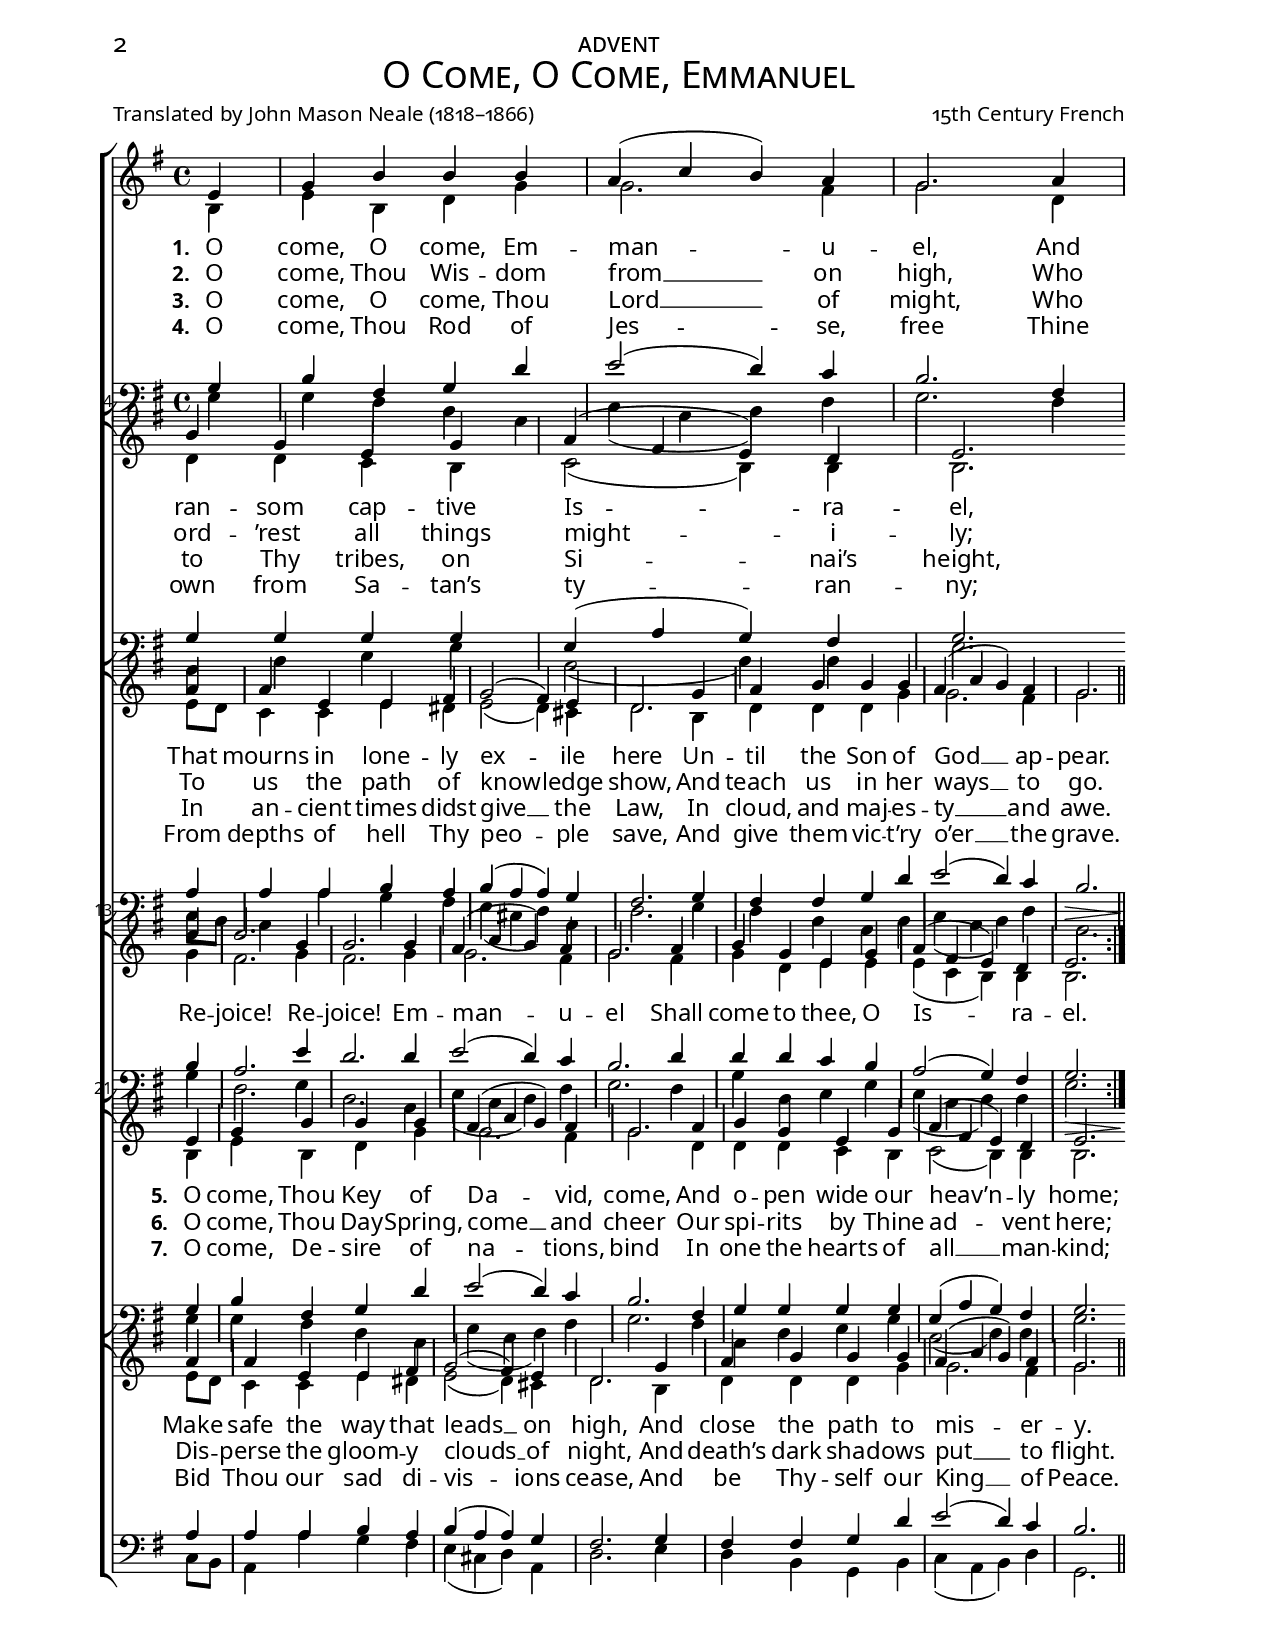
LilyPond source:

\version "2.14.2"
\include "util.ly"
\header {
  title = \markup{\override #'(font-name . "Garamond Premr Pro Smbd Subh"){ \abs-fontsize #18 \smallCapsOldStyle"O Come, O Come, Emmanuel"}}
  poet = \markup\oldStyleNum"Translated by John Mason Neale (1818–1866)"
  composer = \markup\oldStyleNum"15th Century French"
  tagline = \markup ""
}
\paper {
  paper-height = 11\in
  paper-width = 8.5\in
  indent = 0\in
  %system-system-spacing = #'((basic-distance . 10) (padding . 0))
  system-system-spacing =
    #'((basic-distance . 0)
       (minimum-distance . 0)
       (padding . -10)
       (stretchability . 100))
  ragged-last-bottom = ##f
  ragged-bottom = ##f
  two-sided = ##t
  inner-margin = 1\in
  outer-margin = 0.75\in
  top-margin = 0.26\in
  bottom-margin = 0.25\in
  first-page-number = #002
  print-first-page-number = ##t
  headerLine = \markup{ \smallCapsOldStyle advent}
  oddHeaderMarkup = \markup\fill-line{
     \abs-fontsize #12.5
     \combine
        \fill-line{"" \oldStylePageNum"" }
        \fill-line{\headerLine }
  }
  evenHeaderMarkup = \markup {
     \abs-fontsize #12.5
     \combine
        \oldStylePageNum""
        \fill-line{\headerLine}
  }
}
#(set-global-staff-size 18) \paper{ #(define fonts (make-pango-font-tree "Garamond Premr Pro" "Garamond Premr Pro" "Garamond Premr Pro" (/ 18 20))) }
global = {
  \key g \major
  \time 4/4
  \autoBeamOff
  \override DynamicLineSpanner #'staff-padding = #0.0
  \override DynamicLineSpanner #'Y-extent = #'(-1 . 1)
}

sopMusic = \relative c' {
  \repeat volta 2{
    \partial 4 e4 |
    g b b b |
    a( c b) a |
    g2. a4 |
    b g e g |

    a( fis e) d |
    e2. \bar""\break a4 |
    a e e fis |
    g2( fis4) e |

    d2. g4 |
    a b b b |
    a( c b) a |
    \partial 2. g2. \bar "||" \break

    \partial 4 d'4 |
    d2. b4 |
    b2. b4 |
    a( c b) a |
    g2. a4 |
    b g e g |
    a( fis e) d |
    \partial 2. <<e2. {s2^\> s8. s16\!}>> \break
  }



  \partial 4 e4 |
  g b b b |
  a( c b) a |
  g2. a4 |
  b g e g |

  a( fis e) d |
  e2. \bar""\break a4 |
  a e e fis |
  g2( fis4) e |

  d2. g4 |
  a b b b |
  a( c b) a |
  \partial 2. g2. \bar "||" \break
}
sopWords = \lyricmode {

}

altoMusic = \relative c' {
  b4 |
  e b d g |
  g2. fis4 |
  g2. d4 |
  d d c b |

  c2(  b4) b |
  b2. e8[ d] |
  c4 c e dis |
  e2( d4) cis |

  d2. b4 |
  d d d g |
  g2. fis4 |
  g2. |

  g4 |
  fis2. g4 |
  fis2. g4 |
  g2. fis4 |
  g2. fis4 |
  g d e e |
  e( c b) b |
  b2.




  b4 |
  e b d g |
  g2. fis4 |
  g2. d4 |
  d d c b |

  c2(  b4) b |
  b2. e8[ d] |
  c4 c e dis |
  e2( d4) cis |

  d2. b4 |
  d d d g |
  g2. fis4 |
  g2. |
}
altoWords = \lyricmode {
  \dropLyricsVII
  \set stanza = #"1. "
  O come, O come, Em -- man -- u -- el,  And ran -- som cap -- tive Is -- ra -- el,
  That mourns in lone -- ly ex -- ile here  Un -- til the Son of God __ ap -- pear.
  Re -- joice! Re -- joice! Em -- man -- u -- el Shall come to thee, O Is -- ra -- el.


  \set stanza = #"5. "
  O come, Thou Key of Da -- vid, come, And o -- pen wide our heav’n -- ly home;
  Make safe the way that leads __ on high, And close the path to mis -- er -- y.
}
altoWordsII = \lyricmode {
  \dropLyricsVII
%\markup\italic
  \set stanza = #"2. "
  O come, Thou Wis -- dom from __ on high,
  Who ord -- ’rest all things might -- i -- ly;
  To us the path of know -- ledge show,
  And teach us in her ways __ to go.


  \repeat unfold 16 \skip1
  \set stanza = #"6. "
  O come, Thou Day -- Spring, come __ and cheer Our spi -- rits by Thine ad -- vent here;
  Dis -- perse the gloom -- y clouds __ of night, And death’s dark shad -- ows put __ to flight.

}
altoWordsIII = \lyricmode {
  \dropLyricsVII
  \set stanza = #"3. "
  O come, O come, Thou Lord __ of might, Who to Thy tribes, on Si -- nai’s height,
  In an -- cient times didst give __ the Law, In cloud, and maj -- es -- ty __ and awe.

  \repeat unfold 16 \skip1
  \set stanza = #"7. "
  O come, De -- sire of na -- tions, bind
  In one the hearts of all __ man -- kind;
  Bid Thou our sad di -- vis -- ions cease,
  And be Thy -- self our King __ of Peace.
}
altoWordsIV = \lyricmode {
  \dropLyricsVII
  \set stanza = #"4. "
  O come, Thou Rod of Jes -- se, free Thine own from Sa -- tan’s ty -- ran -- ny;
  From depths of hell Thy peo -- ple save, And give them vic -- t’ry o’er __ the grave.
}
altoWordsV = \lyricmode {
}
altoWordsVI = \lyricmode {
  %\set stanza = #"6. "
}
tenorMusic = \relative c' {
  g4 |
  b fis g d' |
  e2( d4) c |
  b2. fis4 |
  g g g g |

  e( a g) fis |
  g2. a4 |
  a a b a |
  b( a a) g |

  fis2. g4 |
  fis fis g d' |
  e2( d4) c |
  b2. |

  b4 |
  a2. e'4 |
  d2. d4 |
  e2( d4) c |
  b2. d4 |
  d d c b |
  a2( g4) fis |
  <<g2. {s2_\> s8. s16\!}>>




  g4 |
  b fis g d' |
  e2( d4) c |
  b2. fis4 |
  g g g g |

  e( a g) fis |
  g2. a4 |
  a a b a |
  b( a a) g |

  fis2. g4 |
  fis fis g d' |
  e2( d4) c |
  b2. |
}
tenorWords = \lyricmode {

}

bassMusic = \relative c {
  e4 |
  e d b g |
  c( a b) d |
  e2. d4 |
  g, b c e |

  a,2( b4) b |
  e2. c8[ b] |
  a4 a' g fis |
  e( cis d) a |

  d2. e4 |
  d b g b |
  c( a b) d |
  g,2. |

  g'4 |
  d2. e4 |
  b2. g4 |
  c( a b) d |
  e2. d4 |
  g b, c e |
  c( a b) b |
  e2.




  e4 |
  e d b g |
  c( a b) d |
  e2. d4 |
  g, b c e |

  a,2( b4) b |
  e2. c8[ b] |
  a4 a' g fis |
  e( cis d) a |

  d2. e4 |
  d b g b |
  c( a b) d |
  g,2. |
}
bassWords = \lyricmode {

}

\score {
  <<
   \new ChoirStaff <<
%    \new Lyrics = sopranos \with { \override VerticalAxisGroup #'nonstaff-relatedstaff-spacing = #'((basic-distance . 1)) }
    \new Staff = women <<
      \new Voice = "sopranos" { \voiceOne << \global \sopMusic >> }
      \new Voice = "altos" { \voiceTwo << \global \altoMusic >> }
    >>
    \new Lyrics \with { alignAboveContext = #"women" \override VerticalAxisGroup #'nonstaff-relatedstaff-spacing = #'((basic-distance . 1))} \lyricsto "sopranos" \sopWords
    \new Lyrics = "altosVI"  \with { alignBelowContext = #"women" \override VerticalAxisGroup #'nonstaff-relatedstaff-spacing = #'((basic-distance . 1)) } \lyricsto "sopranos" \altoWordsVI
    \new Lyrics = "altosV"  \with { alignBelowContext = #"women" \override VerticalAxisGroup #'nonstaff-relatedstaff-spacing = #'((basic-distance . 1)) } \lyricsto "sopranos" \altoWordsV
    \new Lyrics = "altosIV"  \with { alignBelowContext = #"women" \override VerticalAxisGroup #'nonstaff-relatedstaff-spacing = #'((basic-distance . 1)) } \lyricsto "sopranos" \altoWordsIV
    \new Lyrics = "altosIII"  \with { alignBelowContext = #"women" \override VerticalAxisGroup #'nonstaff-relatedstaff-spacing = #'((basic-distance . 1)) } \lyricsto "sopranos" \altoWordsIII
    \new Lyrics = "altosII"  \with { alignBelowContext = #"women" \override VerticalAxisGroup #'nonstaff-relatedstaff-spacing = #'((basic-distance . 1)) } \lyricsto "sopranos" \altoWordsII
    \new Lyrics = "altos"  \with { alignBelowContext = #"women" \override VerticalAxisGroup #'nonstaff-relatedstaff-spacing = #'((basic-distance . 1)) } \lyricsto "sopranos" \altoWords
   \new Staff = men <<
      \clef bass
      \new Voice = "tenors" { \voiceOne << \global \tenorMusic >> }
      \new Voice = "basses" { \voiceTwo << \global \bassMusic >> }
    >>
    \new Lyrics \with { alignAboveContext = #"men" \override VerticalAxisGroup #'nonstaff-relatedstaff-spacing = #'((basic-distance . 1)) } \lyricsto "tenors" \tenorWords
    \new Lyrics \with { alignBelowContext = #"men" \override VerticalAxisGroup #'nonstaff-relatedstaff-spacing = #'((basic-distance . 1)) } \lyricsto "basses" \bassWords
  >>
%    \new PianoStaff << \new Staff { \new Voice { \pianoRH } } \new Staff { \clef "bass" \pianoLH } >>
  >>
  \layout {
  \context {
    \Lyrics
    \override LyricText #'font-size = #1.3
  }
    \context {
      \Score
      %\override SpacingSpanner #'base-shortest-duration = #(ly:make-moment 1 8)
      %\override SpacingSpanner #'common-shortest-duration = #(ly:make-moment 1 4)
    }
    \context {
      % Remove all empty staves
      % \Staff \RemoveEmptyStaves \override VerticalAxisGroup #'remove-first = ##t
    }
    \context {
      \Lyrics
      \override LyricText #'X-offset = #center-on-word
    }
  }
}
